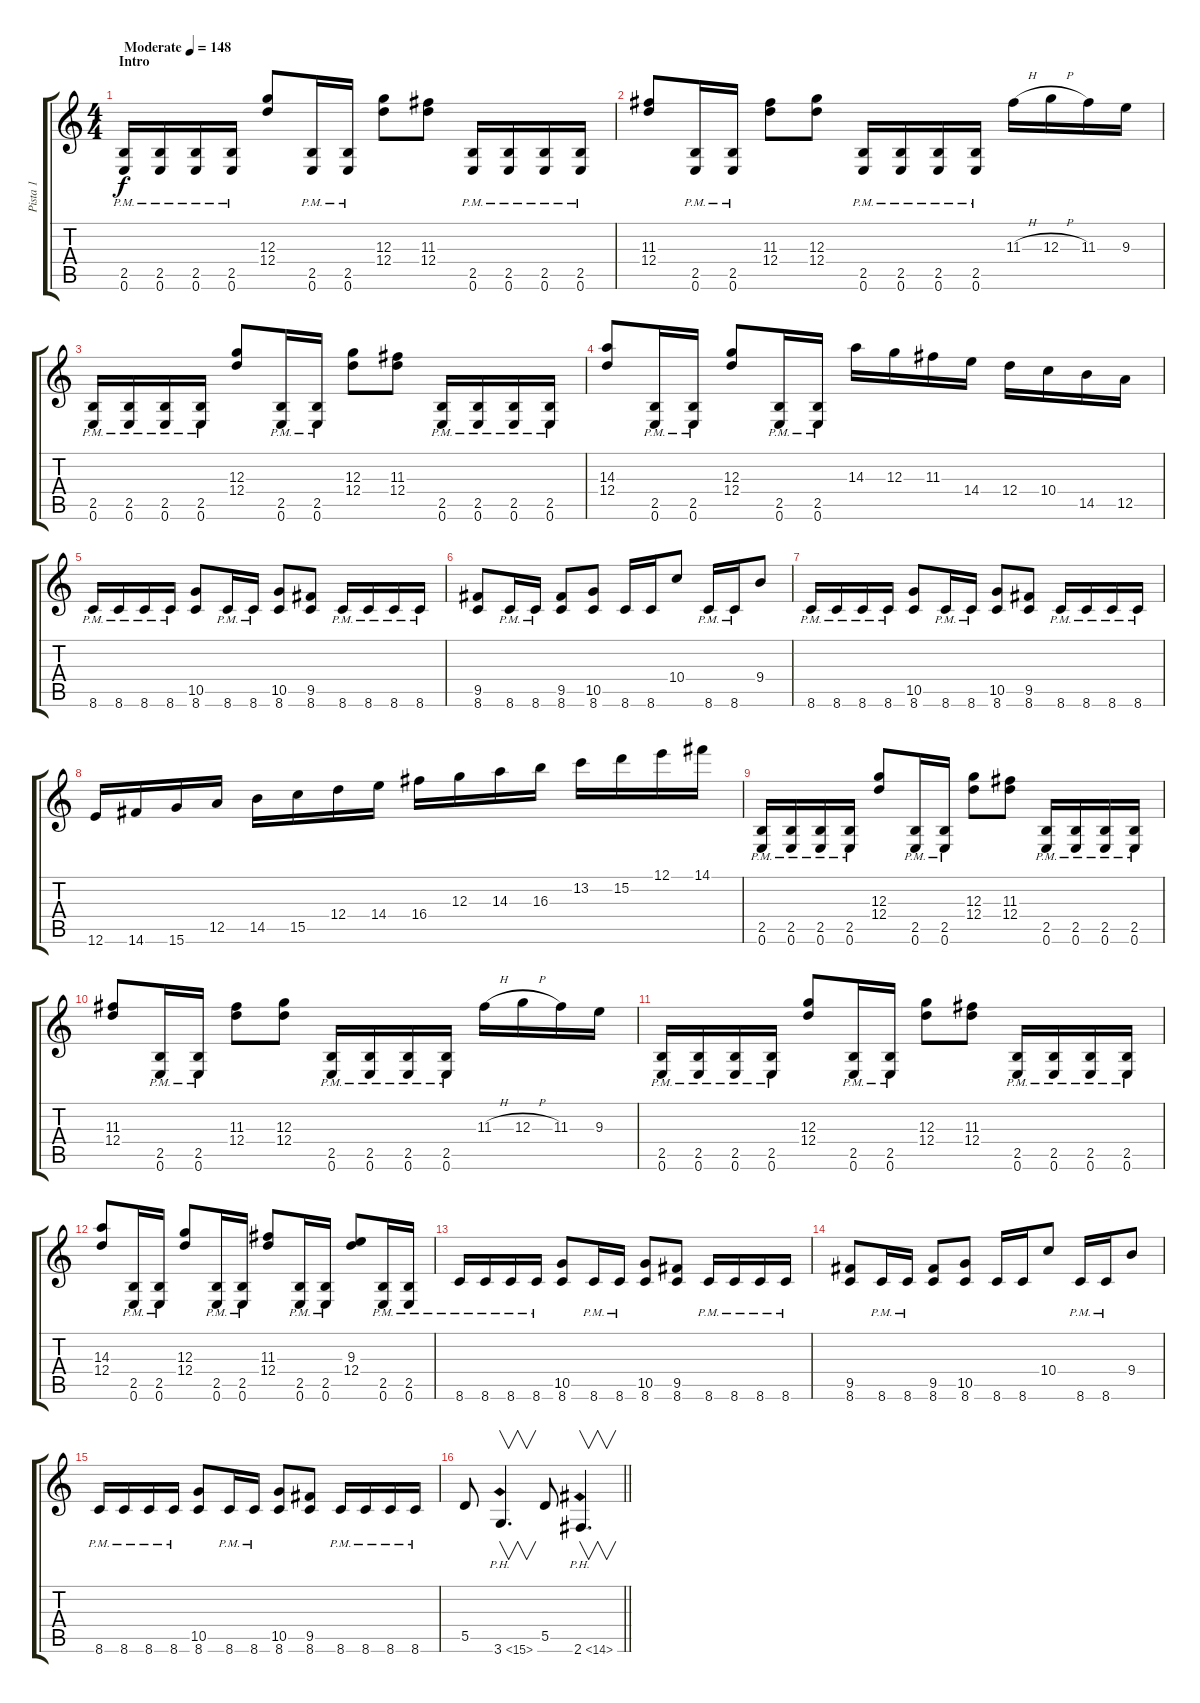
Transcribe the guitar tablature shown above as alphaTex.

\track ("Pista 1" "Pista 1") {instrument overdrivenguitar}
\staff {score tabs}
\tuning (E4 B3 G3 D3 A2 E2) {hide}
\ts (4 4)
\section ("" "Intro")
\tempo (148 "Moderate")
\clef g2
\ks c
(2.5{pm} 0.6{pm}).16{dy f instrument overdrivenguitar} (2.5{pm} 0.6{pm}).16 (2.5{pm} 0.6{pm}).16 (2.5{pm} 0.6{pm}).16 (12.3 12.4).8 (2.5{pm} 0.6{pm}).16 (2.5{pm} 0.6{pm}).16 (12.3 12.4).8 (11.3 12.4).8 (2.5{pm} 0.6{pm}).16 (2.5{pm} 0.6{pm}).16 (2.5{pm} 0.6{pm}).16 (2.5{pm} 0.6{pm}).16 |
(11.3 12.4).8 (2.5{pm} 0.6{pm}).16 (2.5{pm} 0.6{pm}).16 (11.3 12.4).8 (12.3 12.4).8 (2.5 0.6{pm}).16 (2.5 0.6{pm}).16 (2.5 0.6{pm}).16 (2.5 0.6{pm}).16 11.3{h}.16 12.3{h}.16 11.3.16 9.3.16 |
(2.5{pm} 0.6{pm}).16 (2.5{pm} 0.6{pm}).16 (2.5{pm} 0.6{pm}).16 (2.5{pm} 0.6{pm}).16 (12.3 12.4).8 (2.5{pm} 0.6{pm}).16 (2.5{pm} 0.6{pm}).16 (12.3 12.4).8 (11.3 12.4).8 (2.5{pm} 0.6{pm}).16 (2.5{pm} 0.6{pm}).16 (2.5{pm} 0.6{pm}).16 (2.5{pm} 0.6{pm}).16 |
(14.3 12.4).8 (2.5{pm} 0.6{pm}).16 (2.5{pm} 0.6{pm}).16 (12.3 12.4).8 (2.5{pm} 0.6{pm}).16 (2.5{pm} 0.6{pm}).16 14.3.16 12.3.16 11.3.16 14.4.16 12.4.16 10.4.16 14.5.16 12.5.16 |
8.6{pm}.16 8.6{pm}.16 8.6{pm}.16 8.6{pm}.16 (10.5 8.6).8 8.6{pm}.16 8.6{pm}.16 (10.5 8.6).8 (9.5 8.6).8 8.6{pm}.16 8.6{pm}.16 8.6{pm}.16 8.6{pm}.16 |
(9.5 8.6).8 8.6{pm}.16 8.6{pm}.16 (9.5 8.6).8 (10.5 8.6).8 8.6.16 8.6.16 10.4.8 8.6{pm}.16 8.6{pm}.16 9.4.8 |
8.6{pm}.16 8.6{pm}.16 8.6{pm}.16 8.6{pm}.16 (10.5 8.6).8 8.6{pm}.16 8.6{pm}.16 (10.5 8.6).8 (9.5 8.6).8 8.6{pm}.16 8.6{pm}.16 8.6{pm}.16 8.6{pm}.16 |
12.6.16 14.6.16 15.6.16 12.5.16 14.5.16 15.5.16 12.4.16 14.4.16 16.4.16 12.3.16 14.3.16 16.3.16 13.2.16 15.2.16 12.1.16 14.1.16 |
(2.5{pm} 0.6{pm}).16 (2.5{pm} 0.6{pm}).16 (2.5{pm} 0.6{pm}).16 (2.5{pm} 0.6{pm}).16 (12.3 12.4).8 (2.5{pm} 0.6{pm}).16 (2.5{pm} 0.6{pm}).16 (12.3 12.4).8 (11.3 12.4).8 (2.5{pm} 0.6{pm}).16 (2.5{pm} 0.6{pm}).16 (2.5{pm} 0.6{pm}).16 (2.5{pm} 0.6{pm}).16 |
(11.3 12.4).8 (2.5{pm} 0.6{pm}).16 (2.5{pm} 0.6{pm}).16 (11.3 12.4).8 (12.3 12.4).8 (2.5 0.6{pm}).16 (2.5 0.6{pm}).16 (2.5 0.6{pm}).16 (2.5 0.6{pm}).16 11.3{h}.16 12.3{h}.16 11.3.16 9.3.16 |
(2.5{pm} 0.6{pm}).16 (2.5{pm} 0.6{pm}).16 (2.5{pm} 0.6{pm}).16 (2.5{pm} 0.6{pm}).16 (12.3 12.4).8 (2.5{pm} 0.6{pm}).16 (2.5{pm} 0.6{pm}).16 (12.3 12.4).8 (11.3 12.4).8 (2.5{pm} 0.6{pm}).16 (2.5{pm} 0.6{pm}).16 (2.5{pm} 0.6{pm}).16 (2.5{pm} 0.6{pm}).16 |
(14.3 12.4).8 (2.5{pm} 0.6{pm}).16 (2.5{pm} 0.6{pm}).16 (12.3 12.4).8 (2.5{pm} 0.6{pm}).16 (2.5{pm} 0.6{pm}).16 (11.3 12.4).8 (2.5{pm} 0.6{pm}).16 (2.5{pm} 0.6{pm}).16 (9.3 12.4).8 (2.5{pm} 0.6{pm}).16 (2.5{pm} 0.6{pm}).16 |
8.6{pm}.16 8.6{pm}.16 8.6{pm}.16 8.6{pm}.16 (10.5 8.6).8 8.6{pm}.16 8.6{pm}.16 (10.5 8.6).8 (9.5 8.6).8 8.6{pm}.16 8.6{pm}.16 8.6{pm}.16 8.6{pm}.16 |
(9.5 8.6).8 8.6{pm}.16 8.6{pm}.16 (9.5 8.6).8 (10.5 8.6).8 8.6.16 8.6.16 10.4.8 8.6{pm}.16 8.6{pm}.16 9.4.8 |
8.6{pm}.16 8.6{pm}.16 8.6{pm}.16 8.6{pm}.16 (10.5 8.6).8 8.6{pm}.16 8.6{pm}.16 (10.5 8.6).8 (9.5 8.6).8 8.6{pm}.16 8.6{pm}.16 8.6{pm}.16 8.6{pm}.16 |
\barLineRight lightlight
5.5.8 3.6{ph 12}.4{v d} 5.5.8 2.6{ph 12}.4{v d}
